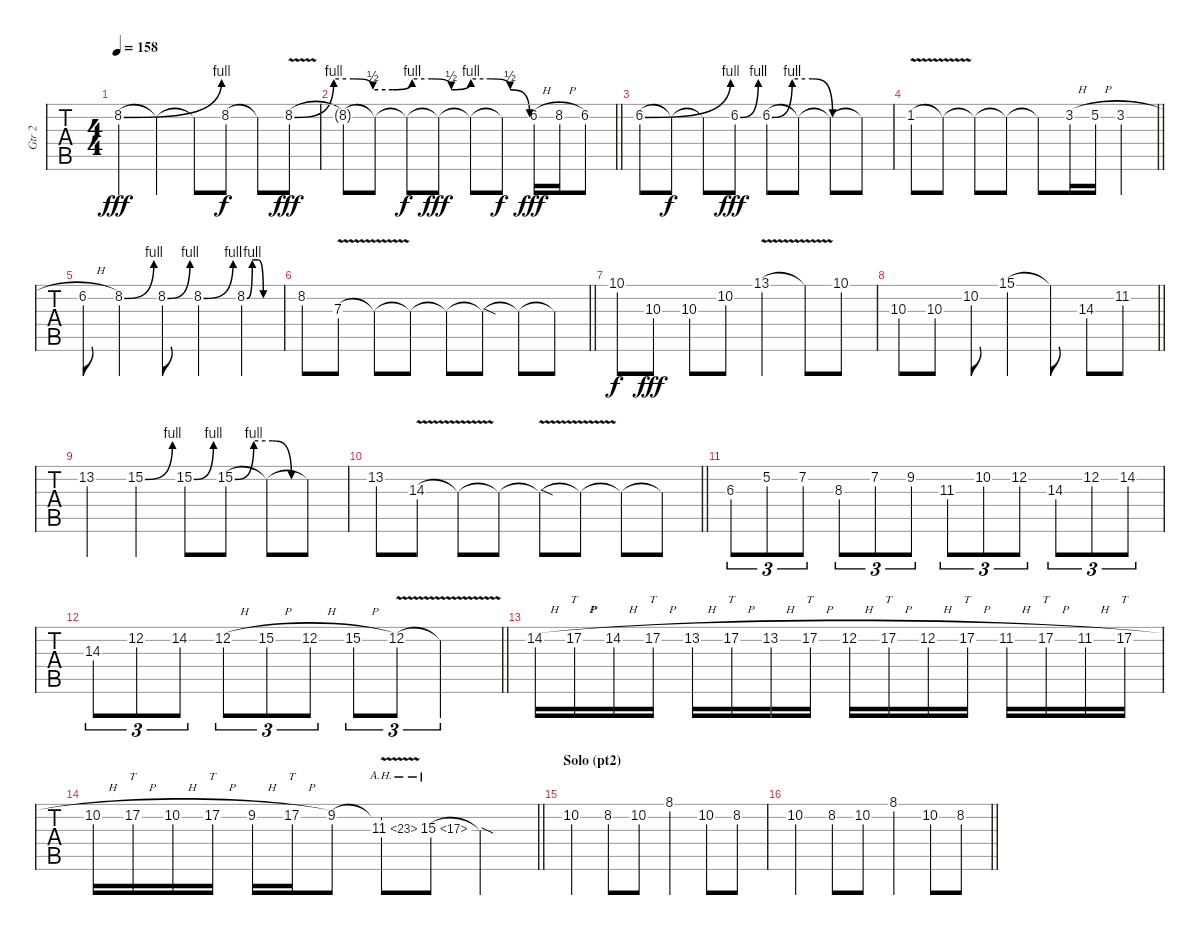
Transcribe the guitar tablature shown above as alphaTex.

\track ("Gtr 2" "Gtr 2") {instrument distortionguitar}
\staff {tabs}
\tuning (E4 B3 G3 D3 A2 E2) {hide}
\ts (4 4)
\tempo 158
\clef g2
\ks c
8.2{be (bend 0 0 60 4)}.4{dy fff} 8.2{t}.4 8.2{t}.8 8.2.8{dy f} 8.2{t}.8 8.2{be (custom 0 0 10 4 15 4 20 2 25 2 30 4 35 4 40 2 45 4 50 4 55 2 60 0) v}.8{dy fff} |
\barLineRight lightlight
8.2{t}.8 8.2{t}.8 8.2{t}.8{dy f} 8.2{t}.8{dy fff} 8.2{t}.8 8.2{t}.8{dy f} 6.2{h}.16{dy fff} 8.2{h}.16 6.2.8 |
6.2{be (bend 0 0 60 4)}.8 6.2{t}.8{dy f} 6.2{t}.8 6.2{be (bend 0 0 60 4)}.8{dy fff} 6.2{be (custom 0 0 10 4 20 4 30 0 60 0)}.8 6.2{t}.8 6.2{t}.8 6.2{t}.8 |
\barLineRight lightlight
1.2{v}.8 1.2{t}.8 1.2{t}.8 1.2{t}.8 1.2{t}.8 3.2{h}.16 5.2{h}.16 3.2{h}.4 |
6.2{h}.8 8.2{be (bend 0 0 60 4)}.4 8.2{be (bend 0 0 60 4)}.8 8.2{be (bend 0 0 60 4)}.4 8.2{be (custom 0 0 10 4 20 4 30 0 60 0)}.4 |
\barLineRight lightlight
8.2.8 7.3{v}.8 7.3{t}.8 7.3{t}.8 7.3{t}.8 7.3{sod t}.8 7.3{t}.8 7.3{t}.8 |
10.1.8{dy f} 10.3.8{dy fff} 10.3.8 10.2.8 13.1{v}.4 13.1{t}.8 10.1.8 |
\barLineRight lightlight
10.3.8 10.3.8 10.2.8 15.1.4 15.1{t}.8 14.3.8 11.2.8 |
13.2.4 15.2{be (bend 0 0 60 4)}.4 15.2{be (bend 0 0 60 4)}.8 15.2{be (custom 0 0 10 4 20 4 30 0 60 0)}.8 15.2{t}.8 15.2{t}.8 |
\barLineRight lightlight
13.2.8 14.3{v}.8 14.3{t}.8 14.3{t}.8 14.3{v sod t}.8 14.3{t}.8 14.3{t}.8 14.3{t}.8 |
6.3.8{tu (3 2)} 5.2.8{tu (3 2)} 7.2.8{tu (3 2)} 8.3.8{tu (3 2)} 7.2.8{tu (3 2)} 9.2.8{tu (3 2)} 11.3.8{tu (3 2)} 10.2.8{tu (3 2)} 12.2.8{tu (3 2)} 14.3.8{tu (3 2)} 12.2.8{tu (3 2)} 14.2.8{tu (3 2)} |
\barLineRight lightlight
14.3.8{tu (3 2)} 12.2.8{tu (3 2)} 14.2.8{tu (3 2)} 12.2{h}.8{tu (3 2)} 15.2{h}.8{tu (3 2)} 12.2{h}.8{tu (3 2)} 15.2{h}.8{tu (3 2)} 12.2{v}.8{tu (3 2)} 12.2{t}.2{tu (3 2)} |
14.2{h}.16 17.2{h}.16{tt} 14.2{h}.16 17.2{h}.16{tt} 13.2{h}.16 17.2{h}.16{tt} 13.2{h}.16 17.2{h}.16{tt} 12.2{h}.16 17.2{h}.16{tt} 12.2{h}.16 17.2{h}.16{tt} 11.2{h}.16 17.2{h}.16{tt} 11.2{h}.16 17.2{h}.16{tt} |
\barLineRight lightlight
10.2{h}.16 17.2{h}.16{tt} 10.2{h}.16 17.2{h}.16{tt} 9.2{h}.16 17.2{h}.16{tt} 9.2.8 (9.2{t} 11.3{ah 12 v}).8 15.3{ah 2}.8 15.3{sod t}.4 |
\section ("" "Solo (pt2)")
10.2.4 8.2.8 10.2.8 8.1.4 10.2.8 8.2.8 |
\barLineRight lightlight
10.2.4 8.2.8 10.2.8 8.1.4 10.2.8 8.2.8
